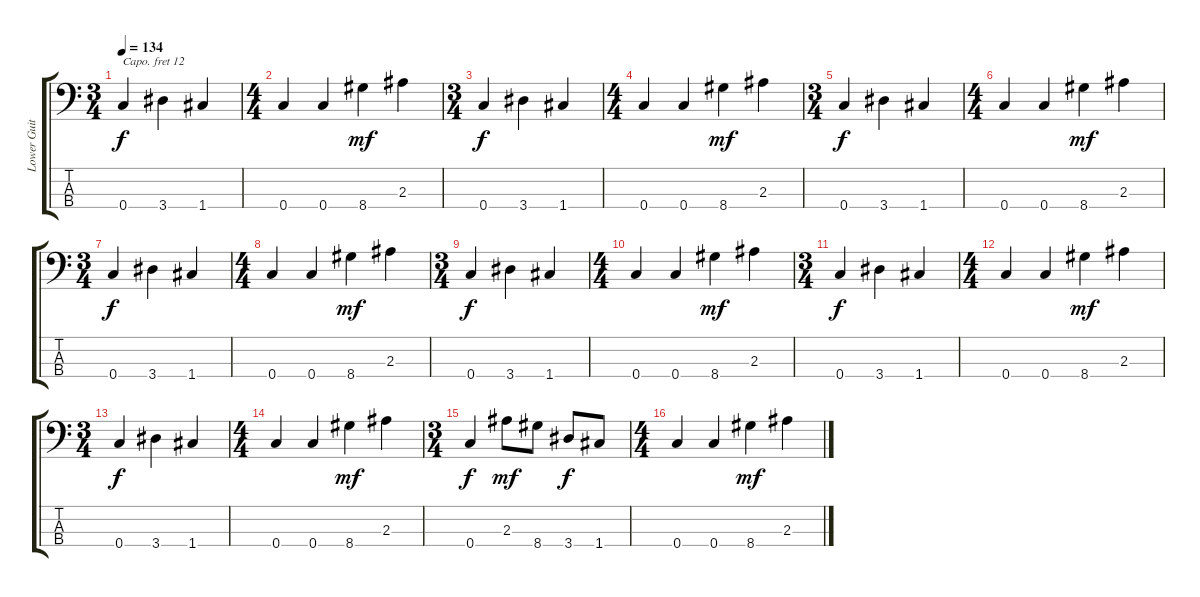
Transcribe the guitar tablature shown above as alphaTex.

\track ("Lower Guitar" "Lower Guit") {instrument distortionguitar}
\staff {score tabs}
\capo 12
\tuning (G2 D2 Ab1 C1) {hide}
\ts (3 4)
\tempo 134
\clef f4
\ks c
0.4.4{dy f} 3.4.4 1.4.4 |
\ts (4 4)
0.4.4 0.4.4 8.4.4{dy mf} 2.3.4 |
\ts (3 4)
0.4.4{dy f} 3.4.4 1.4.4 |
\ts (4 4)
0.4.4 0.4.4 8.4.4{dy mf} 2.3.4 |
\ts (3 4)
0.4.4{dy f} 3.4.4 1.4.4 |
\ts (4 4)
0.4.4 0.4.4 8.4.4{dy mf} 2.3.4 |
\ts (3 4)
0.4.4{dy f} 3.4.4 1.4.4 |
\ts (4 4)
0.4.4 0.4.4 8.4.4{dy mf} 2.3.4 |
\ts (3 4)
0.4.4{dy f} 3.4.4 1.4.4 |
\ts (4 4)
0.4.4 0.4.4 8.4.4{dy mf} 2.3.4 |
\ts (3 4)
0.4.4{dy f} 3.4.4 1.4.4 |
\ts (4 4)
0.4.4 0.4.4 8.4.4{dy mf} 2.3.4 |
\ts (3 4)
0.4.4{dy f} 3.4.4 1.4.4 |
\ts (4 4)
0.4.4 0.4.4 8.4.4{dy mf} 2.3.4 |
\ts (3 4)
0.4.4{dy f} 2.3.8{dy mf} 8.4.8 3.4.8{dy f} 1.4.8 |
\ts (4 4)
0.4.4 0.4.4 8.4.4{dy mf} 2.3.4
